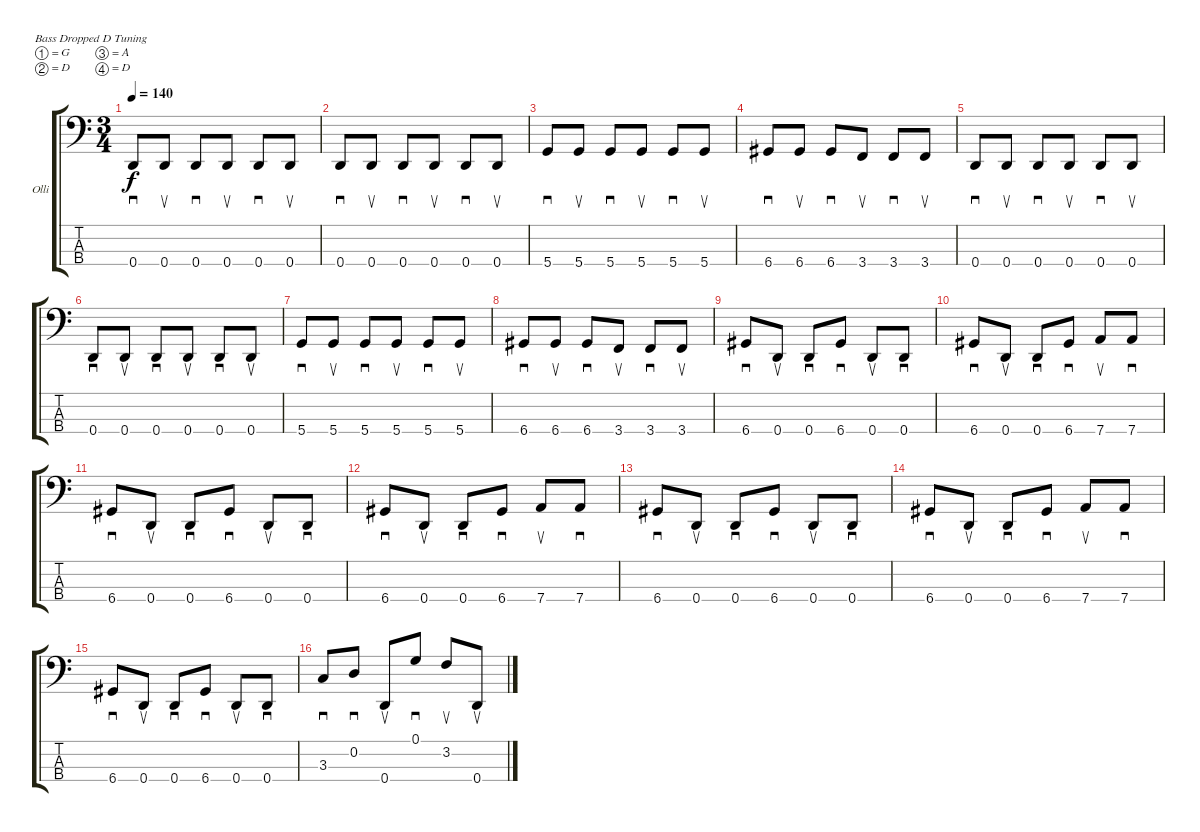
\bracketExtendMode groupsimilarinstruments
\firstSystemTrackNameOrientation horizontal
\otherSystemsTrackNameOrientation horizontal
\track ("Oliver \"Lars\" Riedel" "Olli") {instrument electricbassfinger}
\staff {score tabs}
\tuning (G2 D2 A1 D1)
\ts (3 4)
\tempo 140
\clef f4
\ks c
0.4.8{sd dy f} 0.4.8{su} 0.4.8{sd} 0.4.8{su} 0.4.8{sd} 0.4.8{su} |
0.4.8{sd} 0.4.8{su} 0.4.8{sd} 0.4.8{su} 0.4.8{sd} 0.4.8{su} |
5.4.8{sd} 5.4.8{su} 5.4.8{sd} 5.4.8{su} 5.4.8{sd} 5.4.8{su} |
6.4.8{sd} 6.4.8{su} 6.4.8{sd} 3.4.8{su} 3.4.8{sd} 3.4.8{su} |
0.4.8{sd} 0.4.8{su} 0.4.8{sd} 0.4.8{su} 0.4.8{sd} 0.4.8{su} |
0.4.8{sd} 0.4.8{su} 0.4.8{sd} 0.4.8{su} 0.4.8{sd} 0.4.8{su} |
5.4.8{sd} 5.4.8{su} 5.4.8{sd} 5.4.8{su} 5.4.8{sd} 5.4.8{su} |
6.4.8{sd} 6.4.8{su} 6.4.8{sd} 3.4.8{su} 3.4.8{sd} 3.4.8{su} |
6.4.8{sd} 0.4.8{su} 0.4.8{sd} 6.4.8{sd} 0.4.8{su} 0.4.8{sd} |
6.4.8{sd} 0.4.8{su} 0.4.8{sd} 6.4.8{sd} 7.4.8{su} 7.4.8{sd} |
6.4.8{sd} 0.4.8{su} 0.4.8{sd} 6.4.8{sd} 0.4.8{su} 0.4.8{sd} |
6.4.8{sd} 0.4.8{su} 0.4.8{sd} 6.4.8{sd} 7.4.8{su} 7.4.8{sd} |
6.4.8{sd} 0.4.8{su} 0.4.8{sd} 6.4.8{sd} 0.4.8{su} 0.4.8{sd} |
6.4.8{sd} 0.4.8{su} 0.4.8{sd} 6.4.8{sd} 7.4.8{su} 7.4.8{sd} |
6.4.8{sd} 0.4.8{su} 0.4.8{sd} 6.4.8{sd} 0.4.8{su} 0.4.8{sd} |
3.3.8{sd} 0.2.8{sd} 0.4.8{su} 0.1.8{sd} 3.2.8{su} 0.4.8{su}
